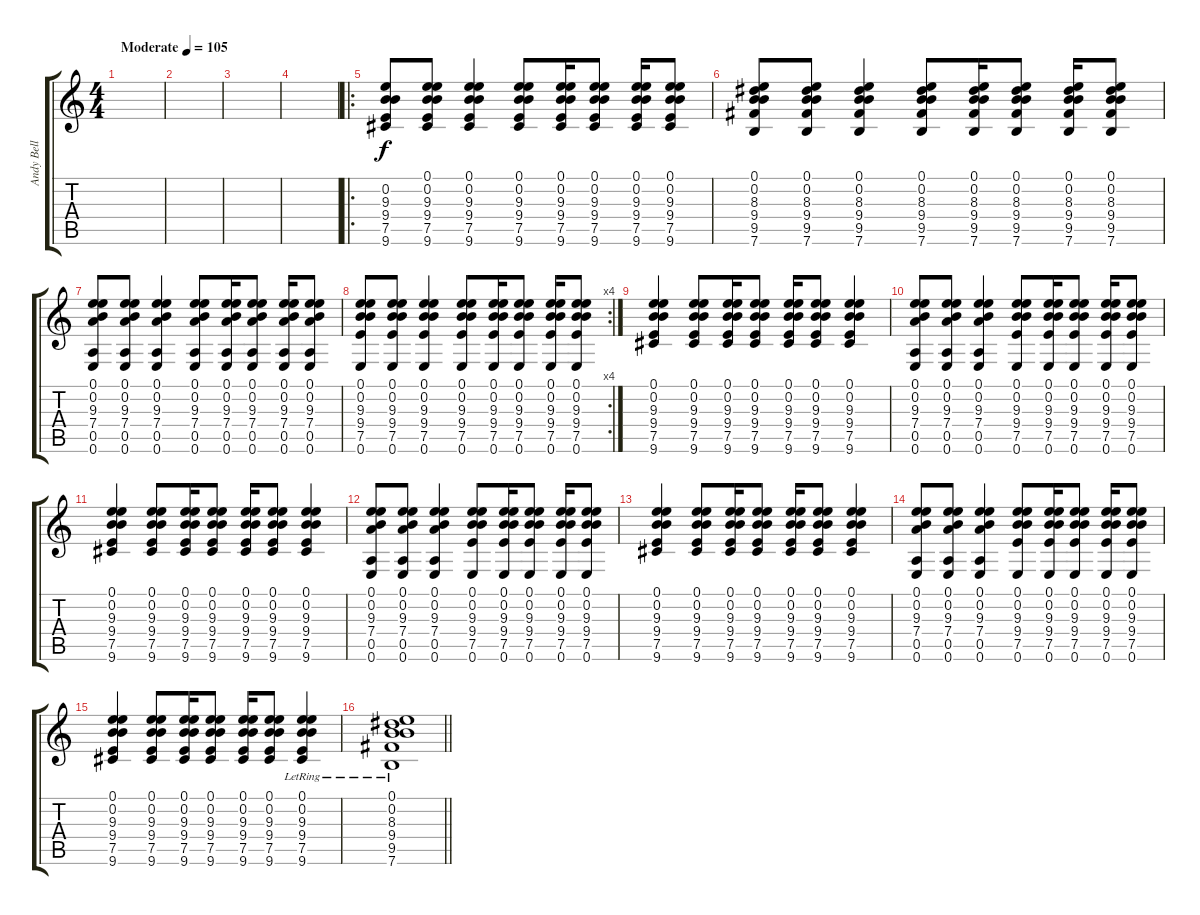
\track ("Andy Bell" "Andy Bell") {instrument overdrivenguitar}
\staff {score tabs}
\tuning (E4 B3 G3 D3 A2 E2) {hide}
\ts (4 4)
\tempo (105 "Moderate")
\clef g2
\ks c
|
|
|
|
\ro
(0.2 9.3 9.4 7.5 9.6).8 (0.1 0.2 9.3 9.4 7.5 9.6).8 (0.1 0.2 9.3 9.4 7.5 9.6).4 (0.1 0.2 9.3 9.4 7.5 9.6).8 (0.1 0.2 9.3 9.4 7.5 9.6).16 (0.1 0.2 9.3 9.4 7.5 9.6).8 (0.1 0.2 9.3 9.4 7.5 9.6).16 (0.1 0.2 9.3 9.4 7.5 9.6).8 |
(0.1 0.2 8.3 9.4 9.5 7.6).8 (0.1 0.2 8.3 9.4 9.5 7.6).8 (0.1 0.2 8.3 9.4 9.5 7.6).4 (0.1 0.2 8.3 9.4 9.5 7.6).8 (0.1 0.2 8.3 9.4 9.5 7.6).16 (0.1 0.2 8.3 9.4 9.5 7.6).8 (0.1 0.2 8.3 9.4 9.5 7.6).16 (0.1 0.2 8.3 9.4 9.5 7.6).8 |
(0.1 0.2 9.3 7.4 0.5 0.6).8 (0.1 0.2 9.3 7.4 0.5 0.6).8 (0.1 0.2 9.3 7.4 0.5 0.6).4 (0.1 0.2 9.3 7.4 0.5 0.6).8 (0.1 0.2 9.3 7.4 0.5 0.6).16 (0.1 0.2 9.3 7.4 0.5 0.6).8 (0.1 0.2 9.3 7.4 0.5 0.6).16 (0.1 0.2 9.3 7.4 0.5 0.6).8 |
\rc 4
(0.1 0.2 9.3 9.4 7.5 0.6).8 (0.1 0.2 9.3 9.4 7.5 0.6).8 (0.1 0.2 9.3 9.4 7.5 0.6).4 (0.1 0.2 9.3 9.4 7.5 0.6).8 (0.1 0.2 9.3 9.4 7.5 0.6).16 (0.1 0.2 9.3 9.4 7.5 0.6).8 (0.1 0.2 9.3 9.4 7.5 0.6).16 (0.1 0.2 9.3 9.4 7.5 0.6).8 |
(0.1 0.2 9.3 9.4 7.5 9.6).4 (0.1 0.2 9.3 9.4 7.5 9.6).8 (0.1 0.2 9.3 9.4 7.5 9.6).16 (0.1 0.2 9.3 9.4 7.5 9.6).8 (0.1 0.2 9.3 9.4 7.5 9.6).16 (0.1 0.2 9.3 9.4 7.5 9.6).8 (0.1 0.2 9.3 9.4 7.5 9.6).4 |
(0.1 0.2 9.3 7.4 0.5 0.6).8 (0.1 0.2 9.3 7.4 0.5 0.6).8 (0.1 0.2 9.3 7.4 0.5 0.6).4 (0.1 0.2 9.3 9.4 7.5 0.6).8 (0.1 0.2 9.3 9.4 7.5 0.6).16 (0.1 0.2 9.3 9.4 7.5 0.6).8 (0.1 0.2 9.3 9.4 7.5 0.6).16 (0.1 0.2 9.3 9.4 7.5 0.6).8 |
(0.1 0.2 9.3 9.4 7.5 9.6).4 (0.1 0.2 9.3 9.4 7.5 9.6).8 (0.1 0.2 9.3 9.4 7.5 9.6).16 (0.1 0.2 9.3 9.4 7.5 9.6).8 (0.1 0.2 9.3 9.4 7.5 9.6).16 (0.1 0.2 9.3 9.4 7.5 9.6).8 (0.1 0.2 9.3 9.4 7.5 9.6).4 |
(0.1 0.2 9.3 7.4 0.5 0.6).8 (0.1 0.2 9.3 7.4 0.5 0.6).8 (0.1 0.2 9.3 7.4 0.5 0.6).4 (0.1 0.2 9.3 9.4 7.5 0.6).8 (0.1 0.2 9.3 9.4 7.5 0.6).16 (0.1 0.2 9.3 9.4 7.5 0.6).8 (0.1 0.2 9.3 9.4 7.5 0.6).16 (0.1 0.2 9.3 9.4 7.5 0.6).8 |
(0.1 0.2 9.3 9.4 7.5 9.6).4 (0.1 0.2 9.3 9.4 7.5 9.6).8 (0.1 0.2 9.3 9.4 7.5 9.6).16 (0.1 0.2 9.3 9.4 7.5 9.6).8 (0.1 0.2 9.3 9.4 7.5 9.6).16 (0.1 0.2 9.3 9.4 7.5 9.6).8 (0.1 0.2 9.3 9.4 7.5 9.6).4 |
(0.1 0.2 9.3 7.4 0.5 0.6).8 (0.1 0.2 9.3 7.4 0.5 0.6).8 (0.1 0.2 9.3 7.4 0.5 0.6).4 (0.1 0.2 9.3 9.4 7.5 0.6).8 (0.1 0.2 9.3 9.4 7.5 0.6).16 (0.1 0.2 9.3 9.4 7.5 0.6).8 (0.1 0.2 9.3 9.4 7.5 0.6).16 (0.1 0.2 9.3 9.4 7.5 0.6).8 |
(0.1 0.2 9.3 9.4 7.5 9.6).4 (0.1 0.2 9.3 9.4 7.5 9.6).8 (0.1 0.2 9.3 9.4 7.5 9.6).16 (0.1 0.2 9.3 9.4 7.5 9.6).8 (0.1 0.2 9.3 9.4 7.5 9.6).16 (0.1 0.2 9.3 9.4 7.5 9.6).8 (0.1{lr} 0.2{lr} 9.3{lr} 9.4{lr} 7.5{lr} 9.6{lr}).4 |
\barLineRight lightlight
(0.1{lr} 0.2{lr} 8.3{lr} 9.4{lr} 9.5{lr} 7.6{lr}).1
